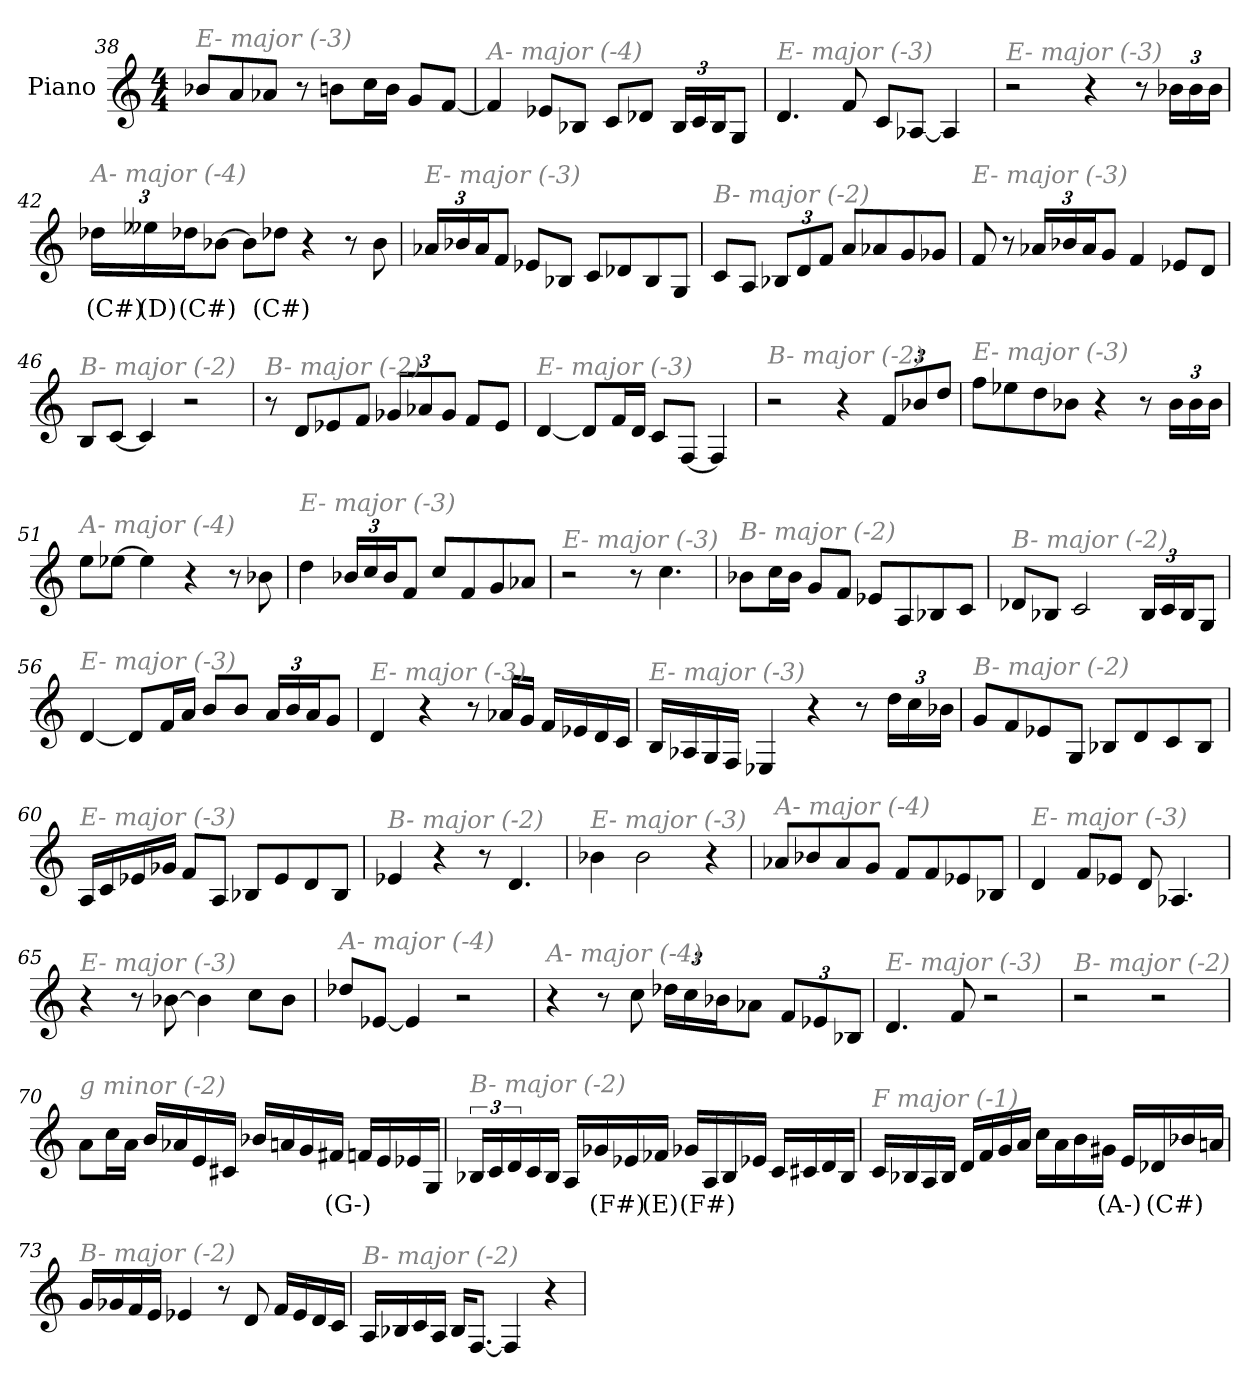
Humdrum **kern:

**kern	**text
*part1	*part1
*staff1	*staff1
*I"Piano	*
*I'Pno	*
*clefG2	*
*k[]	*
*M4/4	*
=38	=38
!LO:TX:i:color=#808080:t=E- major (-3)	!
8b-X/L	.
8a/	.
8a-X/J	.
8r	.
8bn\L	.
16cc\L	.
16b\JJ	.
8g/L	.
[8f/J	.
!!LO:PB:g=z
=39	=39
!LO:TX:i:color=#808080:t=A- major (-4)	!
4f/]	.
8e-X/L	.
8B-X/J	.
8c/L	.
8d-X/J	.
*Xbrackettup	*
24B-/LL	.
24c/	.
24B-/J	.
8G/J	.
=40	=40
!LO:TX:i:color=#808080:t=E- major (-3)	!
4.d/	.
8f/	.
8c/L	.
[8A-X/J	.
4A-/]	.
=41	=41
!LO:TX:i:color=#808080:t=E- major (-3)	!
2r	.
4r	.
8r	.
24b-X\LL	.
24b-\	.
24b-\JJ	.
=42	=42
!LO:TX:i:color=#808080:t=A- major (-4)	!
24dd-Xi\LL	(C#)
24ee--Xj\	(D)
24dd-Xi\J	(C#)
[8b-X\J	.
8b-\L]	.
8dd-Xi\J	(C#)
4r	.
8r	.
8b-\	.
!!LO:LB:g=z
=43	=43
!LO:TX:i:color=#808080:t=E- major (-3)	!
24a-X/LL	.
24b-X/	.
24a-/J	.
8f/J	.
8e-X/L	.
8B-X/J	.
8c/L	.
8d-X/	.
8B-/	.
8G/J	.
=44	=44
!LO:TX:i:color=#808080:t=B- major (-2)	!
8c/L	.
8A/J	.
12B-X/L	.
12d/	.
12f/J	.
8a/L	.
8a-X/	.
8g/	.
8g-X/J	.
=45	=45
!LO:TX:i:color=#808080:t=E- major (-3)	!
8f/	.
8r	.
24a-X/LL	.
24b-X/	.
24a-/J	.
8g/J	.
4f/	.
8e-X/L	.
8d/J	.
=46	=46
!LO:TX:i:color=#808080:t=B- major (-2)	!
8B/L	.
[8c/J	.
4c/]	.
2r	.
!!LO:LB:g=z
=47	=47
!LO:TX:i:color=#808080:t=B- major (-2)	!
8r	.
8d/L	.
8e-X/	.
8f/J	.
12g-X/L	.
12a-X/	.
12g-/J	.
8f/L	.
8e-/J	.
=48	=48
!LO:TX:i:color=#808080:t=E- major (-3)	!
[4d/	.
8d/L]	.
16f/L	.
16d/JJ	.
8c/L	.
[8F/J	.
4F/]	.
=49	=49
!LO:TX:i:color=#808080:t=B- major (-2)	!
2r	.
4r	.
12f/L	.
12b-X/	.
12dd/J	.
=50	=50
!LO:TX:i:color=#808080:t=E- major (-3)	!
8ff\L	.
8ee-X\	.
8dd\	.
8b-X\J	.
4r	.
8r	.
24b-\LL	.
24b-\	.
24b-\JJ	.
!!LO:LB:g=z
=51	=51
!LO:TX:i:color=#808080:t=A- major (-4)	!
8ee\L	.
[8ee-X\J	.
4ee-\]	.
4r	.
8r	.
8b-X\	.
=52	=52
!LO:TX:i:color=#808080:t=E- major (-3)	!
4dd\	.
24b-X/LL	.
24cc/	.
24b-/J	.
8f/J	.
8cc/L	.
8f/	.
8g/	.
8a-X/J	.
=53	=53
!LO:TX:i:color=#808080:t=E- major (-3)	!
2r	.
8r	.
4.cc\	.
=54	=54
!LO:TX:i:color=#808080:t=B- major (-2)	!
8b-X\L	.
16cc\L	.
16b-\JJ	.
8g/L	.
8f/J	.
8e-X/L	.
8A/	.
8B-X/	.
8c/J	.
!!LO:LB:g=z
=55	=55
!LO:TX:i:color=#808080:t=B- major (-2)	!
8d-X/L	.
8B-X/J	.
2c/	.
24B-/LL	.
24c/	.
24B-/J	.
8G/J	.
=56	=56
!LO:TX:i:color=#808080:t=E- major (-3)	!
[4d/	.
8d/L]	.
16f/L	.
16a/JJ	.
8b/L	.
8b/J	.
24a/LL	.
24b/	.
24a/J	.
8g/J	.
=57	=57
!LO:TX:i:color=#808080:t=E- major (-3)	!
4d/	.
4r	.
8r	.
16a-X/LL	.
16g/JJ	.
16f/LL	.
16e-X/	.
16d/	.
16c/JJ	.
!!LO:LB:g=z
=58	=58
!LO:TX:i:color=#808080:t=E- major (-3)	!
16B/LL	.
16A-X/	.
16G/	.
16F/JJ	.
4E-X/	.
4r	.
8r	.
24dd\LL	.
24cc\	.
24b-X\JJ	.
=59	=59
!LO:TX:i:color=#808080:t=B- major (-2)	!
8g/L	.
8f/	.
8e-X/	.
8G/J	.
8B-X/L	.
8d/	.
8c/	.
8B-/J	.
=60	=60
!LO:TX:i:color=#808080:t=E- major (-3)	!
16A/LL	.
16c/	.
16e-X/	.
16g-X/JJ	.
8f/L	.
8A/J	.
8B-X/L	.
8e-/	.
8d/	.
8B-/J	.
=61	=61
!LO:TX:i:color=#808080:t=B- major (-2)	!
4e-X/	.
4r	.
8r	.
4.d/	.
!!LO:LB:g=z
=62	=62
!LO:TX:i:color=#808080:t=E- major (-3)	!
4b-X\	.
2b-\	.
4r	.
=63	=63
!LO:TX:i:color=#808080:t=A- major (-4)	!
8a-X/L	.
8b-X/	.
8a-/	.
8g/J	.
8f/L	.
8f/	.
8e-X/	.
8B-X/J	.
=64	=64
!LO:TX:i:color=#808080:t=E- major (-3)	!
4d/	.
8f/L	.
8e-X/J	.
8d/	.
4.A-X/	.
=65	=65
!LO:TX:i:color=#808080:t=E- major (-3)	!
4r	.
8r	.
[8b-X\	.
4b-\]	.
8cc\L	.
8b-\J	.
=66	=66
!LO:TX:i:color=#808080:t=A- major (-4)	!
8dd-X/L	.
[8e-X/J	.
4e-/]	.
2r	.
!!LO:LB:g=z
=67	=67
!LO:TX:i:color=#808080:t=A- major (-4)	!
4r	.
8r	.
8cc\	.
24dd-X\LL	.
24cc\	.
24b-X\J	.
8a-X\J	.
12f/L	.
12e-X/	.
12B-X/J	.
=68	=68
!LO:TX:i:color=#808080:t=E- major (-3)	!
4.d/	.
8f/	.
2r	.
=69	=69
!LO:TX:i:color=#808080:t=B- major (-2)	!
2r	.
2r	.
=70	=70
!LO:TX:i:color=#808080:t=g minor (-2)	!
8a\L	.
16cc\L	.
16a\JJ	.
16b/LL	.
16a-X/	.
16e/	.
16c#X/JJ	.
16b-X/LL	.
16an/	.
16g/	.
16f#Xi/JJ	(G-)
16f/LL	.
16e/	.
16e-X/	.
16G/JJ	.
!!LO:LB:g=z
=71	=71
*brackettup	*
!LO:TX:i:color=#808080:t=B- major (-2)	!
24B-X/LL	.
24c/	.
24d/	.
16c/	.
16B-/JJ	.
16A/LL	.
16g-Xi/	(F#)
16e-X/	.
16f-Xj/JJ	(E)
16g-Xi/LL	(F#)
16A/	.
16B-/	.
16e-X/JJ	.
16c/LL	.
16c#X/	.
16d/	.
16B-/JJ	.
=72	=72
!LO:TX:i:color=#808080:t=F major (-1)	!
16c/LL	.
16B-X/	.
16A/	.
16B-/JJ	.
16d/LL	.
16f/	.
16g/	.
16a/JJ	.
16cc\LL	.
16a\	.
16b\	.
16g#Xi\JJ	(A-)
16e/LL	.
16d-Xi/	(C#)
16b-X/	.
16an/JJ	.
!!LO:LB:g=z
=73	=73
!LO:TX:i:color=#808080:t=B- major (-2)	!
16g/LL	.
16g-X/	.
16f/	.
16e/JJ	.
4e-X/	.
8r	.
8d/	.
16f/LL	.
16e-/	.
16d/	.
16c/JJ	.
=74	=74
!LO:TX:i:color=#808080:t=B- major (-2)	!
16A/LL	.
16B-X/	.
16c/	.
16A/JJ	.
16B-/KL	.
[8.F/J	.
4F/]	.
4r	.
=	=
*-	*-
